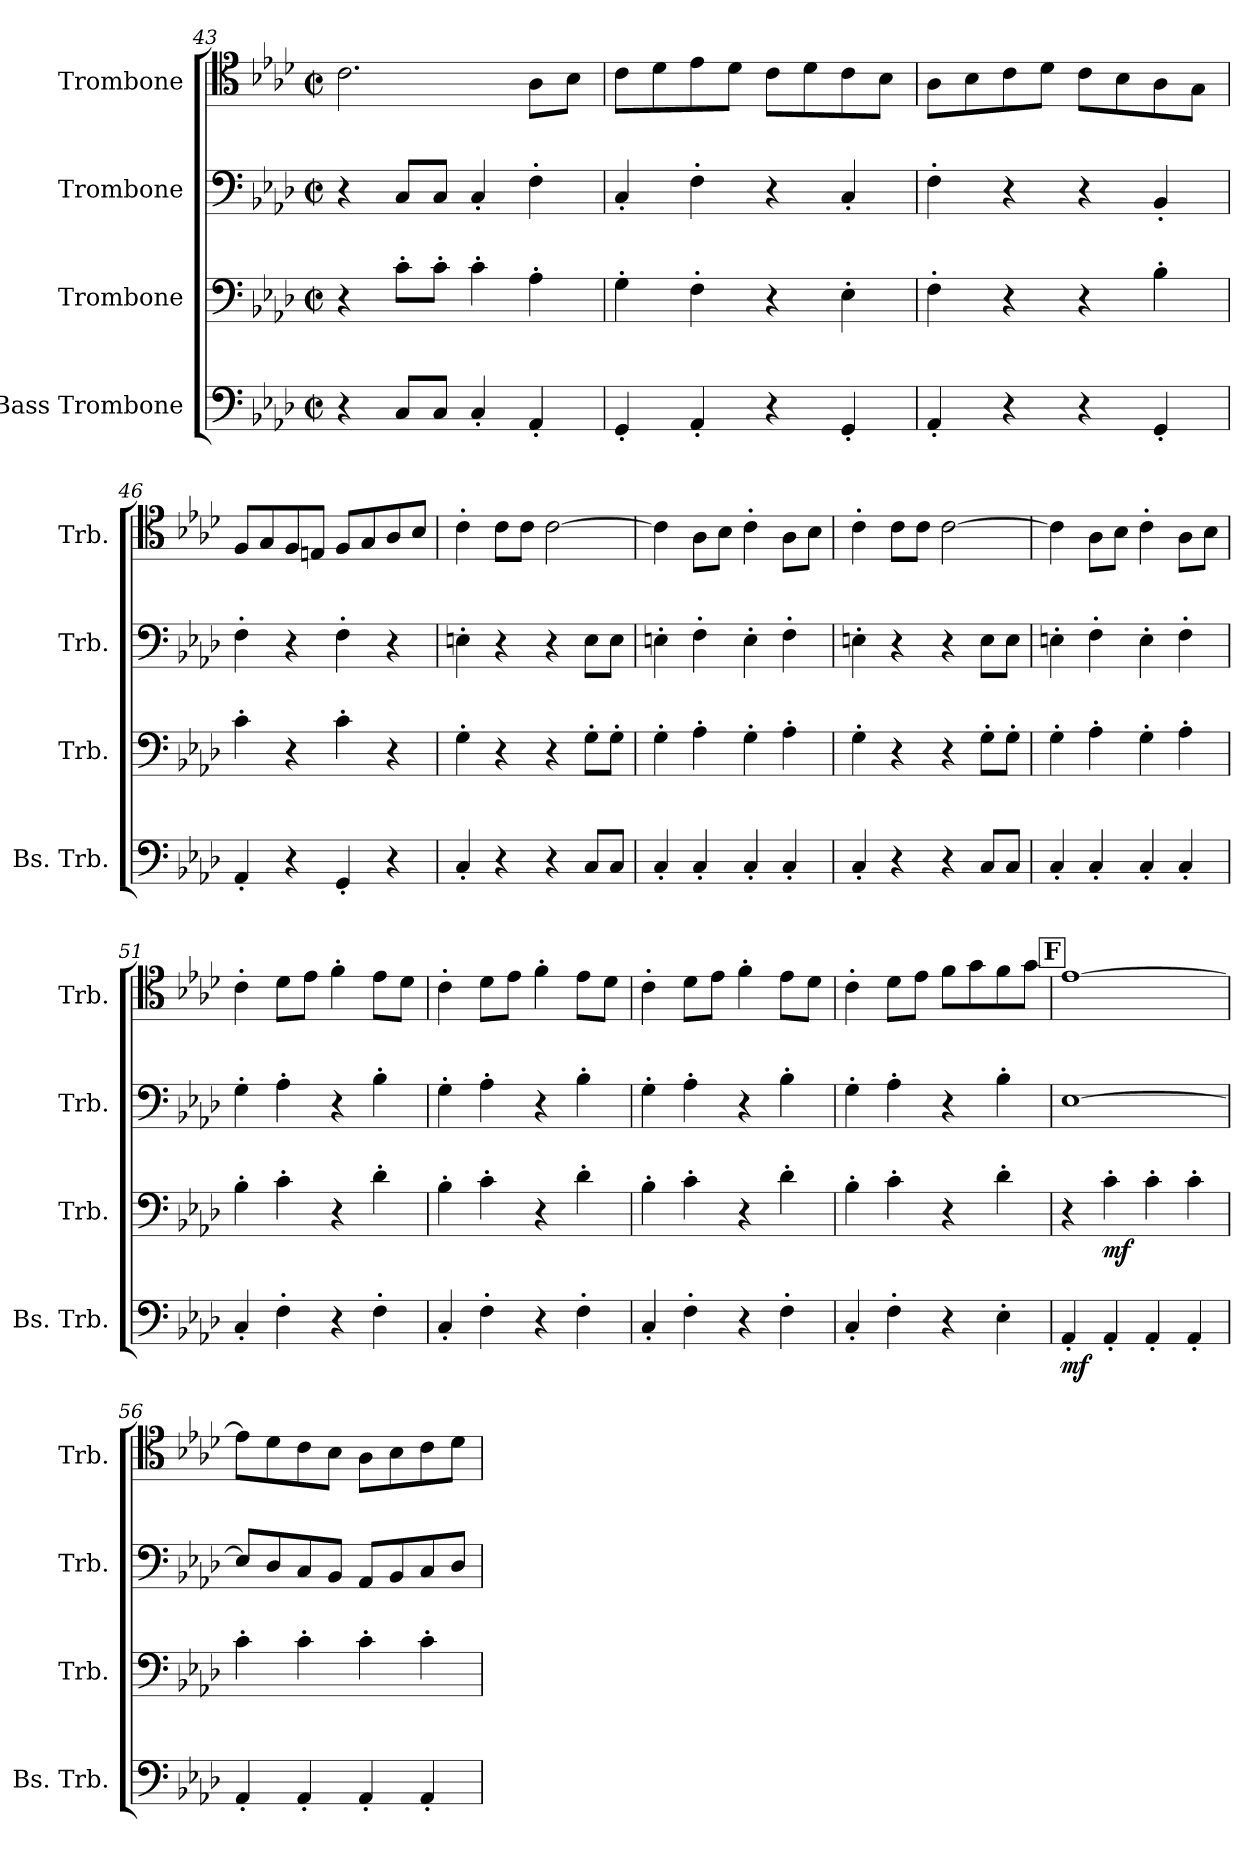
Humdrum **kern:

**kern	**dynam	**kern	**dynam	**kern	**kern
*part4	*part4	*part3	*part3	*part2	*part1
*staff4	*staff4	*staff3	*staff3	*staff2	*staff1
*I"Bass Trombone	*	*I"Trombone	*	*I"Trombone	*I"Trombone
*I'Bs. Trb.	*	*I'Trb.	*	*I'Trb.	*I'Trb.
*clefF4	*	*clefF4	*	*clefF4	*clefC4
*k[b-e-a-d-]	*	*k[b-e-a-d-]	*	*k[b-e-a-d-]	*k[b-e-a-d-]
*M2/2	*	*M2/2	*	*M2/2	*M2/2
*met(c|)	*	*met(c|)	*	*met(c|)	*met(c|)
=43	=43	=43	=43	=43	=43
4r	.	4r	.	4r	2.c\
8C/L	.	8c'\L	.	8C/L	.
8C/J	.	8c'\J	.	8C/J	.
4C'/	.	4c'\	.	4C'/	.
4AA-'/	.	4A-'\	.	4F'\	8A-\L
.	.	.	.	.	8B-\J
=44	=44	=44	=44	=44	=44
4GG'/	.	4G'\	.	4C'/	8c\L
.	.	.	.	.	8d-\
4AA-'/	.	4F'\	.	4F'\	8e-\
.	.	.	.	.	8d-\J
4r	.	4r	.	4r	8c\L
.	.	.	.	.	8d-\
4GG'/	.	4E-'\	.	4C'/	8c\
.	.	.	.	.	8B-\J
=45	=45	=45	=45	=45	=45
4AA-'/	.	4F'\	.	4F'\	8A-\L
.	.	.	.	.	8B-\
4r	.	4r	.	4r	8c\
.	.	.	.	.	8d-\J
4r	.	4r	.	4r	8c\L
.	.	.	.	.	8B-\
4GG'/	.	4B-'\	.	4BB-'/	8A-\
.	.	.	.	.	8G\J
!!LO:LB:g=z
=46	=46	=46	=46	=46	=46
4AA-'/	.	4c'\	.	4F'\	8F/L
.	.	.	.	.	8G/
4r	.	4r	.	4r	8F/
.	.	.	.	.	8En/J
4GG'/	.	4c'\	.	4F'\	8F/L
.	.	.	.	.	8G/
4r	.	4r	.	4r	8A-/
.	.	.	.	.	8B-/J
=47	=47	=47	=47	=47	=47
4C'/	.	4G'\	.	4En'\	4c'\
4r	.	4r	.	4r	8c\L
.	.	.	.	.	8c\J
4r	.	4r	.	4r	[2c\
8C/L	.	8G'\L	.	8E\L	.
8C/J	.	8G'\J	.	8E\J	.
=48	=48	=48	=48	=48	=48
4C'/	.	4G'\	.	4En'\	4c\]
4C'/	.	4A-'\	.	4F'\	8A-\L
.	.	.	.	.	8B-\J
4C'/	.	4G'\	.	4E'\	4c'\
4C'/	.	4A-'\	.	4F'\	8A-\L
.	.	.	.	.	8B-\J
=49	=49	=49	=49	=49	=49
4C'/	.	4G'\	.	4En'\	4c'\
4r	.	4r	.	4r	8c\L
.	.	.	.	.	8c\J
4r	.	4r	.	4r	[2c\
8C/L	.	8G'\L	.	8E\L	.
8C/J	.	8G'\J	.	8E\J	.
=50	=50	=50	=50	=50	=50
4C'/	.	4G'\	.	4En'\	4c\]
4C'/	.	4A-'\	.	4F'\	8A-\L
.	.	.	.	.	8B-\J
4C'/	.	4G'\	.	4E'\	4c'\
4C'/	.	4A-'\	.	4F'\	8A-\L
.	.	.	.	.	8B-\J
=51	=51	=51	=51	=51	=51
4C'/	.	4B-'\	.	4G'\	4c'\
4F'\	.	4c'\	.	4A-'\	8d-\L
.	.	.	.	.	8e-\J
4r	.	4r	.	4r	4f'\
4F'\	.	4d-'\	.	4B-'\	8e-\L
.	.	.	.	.	8d-\J
=52	=52	=52	=52	=52	=52
4C'/	.	4B-'\	.	4G'\	4c'\
4F'\	.	4c'\	.	4A-'\	8d-\L
.	.	.	.	.	8e-\J
4r	.	4r	.	4r	4f'\
4F'\	.	4d-'\	.	4B-'\	8e-\L
.	.	.	.	.	8d-\J
=53	=53	=53	=53	=53	=53
4C'/	.	4B-'\	.	4G'\	4c'\
4F'\	.	4c'\	.	4A-'\	8d-\L
.	.	.	.	.	8e-\J
4r	.	4r	.	4r	4f'\
4F'\	.	4d-'\	.	4B-'\	8e-\L
.	.	.	.	.	8d-\J
!!LO:PB:g=z
=54	=54	=54	=54	=54	=54
4C'/	.	4B-'\	.	4G'\	4c'\
4F'\	.	4c'\	.	4A-'\	8d-\L
.	.	.	.	.	8e-\J
4r	.	4r	.	4r	8f\L
.	.	.	.	.	8g\
4E-'\	.	4d-'\	.	4B-'\	8f\
.	.	.	.	.	8g\J
!!LO:REH:place=s1:a:fs=14:t=F
=55	=55	=55	=55	=55	=55
!	!LO:DY:b	!	!	!	!
4AA-'/	mf	4r	.	[1E-	[1e-
!	!	!	!LO:DY:b	!	!
4AA-'/	.	4c'\	mf	.	.
4AA-'/	.	4c'\	.	.	.
4AA-'/	.	4c'\	.	.	.
=56	=56	=56	=56	=56	=56
4AA-'/	.	4c'\	.	8E-/L]	8e-\L]
.	.	.	.	8D-/	8d-\
4AA-'/	.	4c'\	.	8C/	8c\
.	.	.	.	8BB-/J	8B-\J
4AA-'/	.	4c'\	.	8AA-/L	8A-\L
.	.	.	.	8BB-/	8B-\
4AA-'/	.	4c'\	.	8C/	8c\
.	.	.	.	8D-/J	8d-\J
=	=	=	=	=	=
*-	*-	*-	*-	*-	*-
